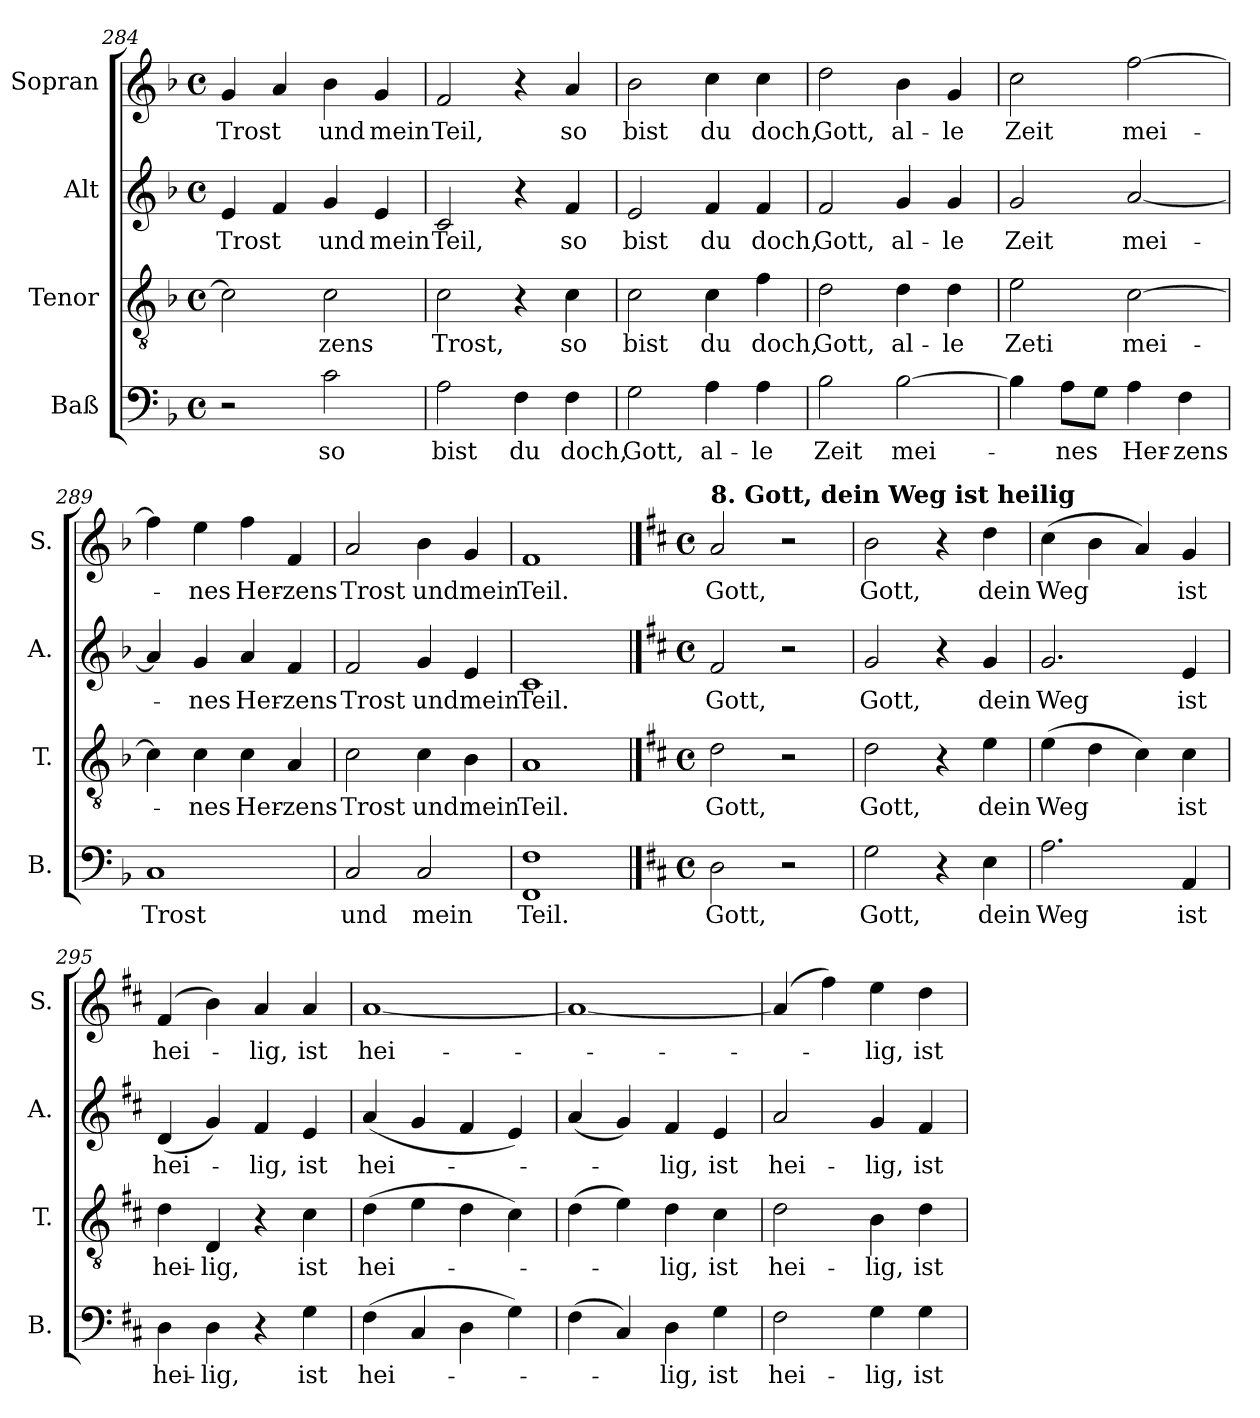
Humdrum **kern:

**kern	**text	**kern	**text	**kern	**text	**kern	**text
*part4	*part4	*part3	*part3	*part2	*part2	*part1	*part1
*staff4	*staff4	*staff3	*staff3	*staff2	*staff2	*staff1	*staff1
*I"Baß	*	*I"Tenor	*	*I"Alt	*	*I"Sopran	*
*I'B.	*	*I'T.	*	*I'A.	*	*I'S.	*
*clefF4	*	*clefGv2	*	*clefG2	*	*clefG2	*
*k[b-]	*	*k[b-]	*	*k[b-]	*	*k[b-]	*
*F:	*	*F:	*	*F:	*	*F:	*
*M4/4	*	*M4/4	*	*M4/4	*	*M4/4	*
*met(c)	*	*met(c)	*	*met(c)	*	*met(c)	*
=284	=284	=284	=284	=284	=284	=284	=284
!	!	!	!	!	!LO:LY:b	!	!LO:LY:b
2r	.	2c\]	.	4e/	Trost	4g/	Trost
.	.	.	.	4f/	.	4a/	.
!	!LO:LY:b	!	!LO:LY:b	!	!LO:LY:b	!	!LO:LY:b
2c\	so	2c\	-zens	4g/	und	4b-\	und
!	!	!	!	!	!LO:LY:b	!	!LO:LY:b
.	.	.	.	4e/	mein	4g/	mein
=285	=285	=285	=285	=285	=285	=285	=285
!	!LO:LY:b	!	!LO:LY:b	!	!LO:LY:b	!	!LO:LY:b
2A\	bist	2c\	Trost,	2c/	Teil,	2f/	Teil,
!	!LO:LY:b	!	!	!	!	!	!
4F\	du	4r	.	4r	.	4r	.
!	!LO:LY:b	!	!LO:LY:b	!	!LO:LY:b	!	!LO:LY:b
4F\	doch,	4c\	so	4f/	so	4a/	so
=286	=286	=286	=286	=286	=286	=286	=286
!	!LO:LY:b	!	!LO:LY:b	!	!LO:LY:b	!	!LO:LY:b
2G\	Gott,	2c\	bist	2e/	bist	2b-\	bist
!	!LO:LY:b	!	!LO:LY:b	!	!LO:LY:b	!	!LO:LY:b
4A\	al-	4c\	du	4f/	du	4cc\	du
!	!LO:LY:b	!	!LO:LY:b	!	!LO:LY:b	!	!LO:LY:b
4A\	-le	4f\	doch,	4f/	doch,	4cc\	doch,
!!LO:LB:g=z
=287	=287	=287	=287	=287	=287	=287	=287
!	!LO:LY:b	!	!LO:LY:b	!	!LO:LY:b	!	!LO:LY:b
2B-\	Zeit	2d\	Gott,	2f/	Gott,	2dd\	Gott,
!	!LO:LY:b	!	!LO:LY:b	!	!LO:LY:b	!	!LO:LY:b
[2B-\	mei-	4d\	al-	4g/	al-	4b-\	al-
!	!	!	!LO:LY:b	!	!LO:LY:b	!	!LO:LY:b
.	.	4d\	-le	4g/	-le	4g/	-le
=288	=288	=288	=288	=288	=288	=288	=288
!	!	!	!LO:LY:b	!	!LO:LY:b	!	!LO:LY:b
4B-\]	.	2e\	Zeti	2g/	Zeit	2cc\	Zeit
!	!LO:LY:b	!	!	!	!	!	!
8A\L	-nes	.	.	.	.	.	.
8G\J	.	.	.	.	.	.	.
!	!LO:LY:b	!	!LO:LY:b	!	!LO:LY:b	!	!LO:LY:b
4A\	Her-	[2c\	mei-	[2a/	mei-	[2ff\	mei-
!	!LO:LY:b	!	!	!	!	!	!
4F\	-zens	.	.	.	.	.	.
=289	=289	=289	=289	=289	=289	=289	=289
!	!LO:LY:b	!	!	!	!	!	!
1C	Trost	4c\]	.	4a/]	.	4ff\]	.
!	!	!	!LO:LY:b	!	!LO:LY:b	!	!LO:LY:b
.	.	4c\	-nes	4g/	-nes	4ee\	-nes
!	!	!	!LO:LY:b	!	!LO:LY:b	!	!LO:LY:b
.	.	4c\	Her-	4a/	Her-	4ff\	Her-
!	!	!	!LO:LY:b	!	!LO:LY:b	!	!LO:LY:b
.	.	4A/	-zens	4f/	-zens	4f/	-zens
=290	=290	=290	=290	=290	=290	=290	=290
!	!LO:LY:b	!	!LO:LY:b	!	!LO:LY:b	!	!LO:LY:b
2C/	und	2c\	Trost	2f/	Trost	2a/	Trost
!	!LO:LY:b	!	!LO:LY:b	!	!LO:LY:b	!	!LO:LY:b
2C/	mein	4c\	und	4g/	und	4b-\	und
!	!	!	!LO:LY:b	!	!LO:LY:b	!	!LO:LY:b
.	.	4B-\	mein	4e/	mein	4g/	mein
=291	=291	=291	=291	=291	=291	=291	=291
!	!LO:LY:b	!	!LO:LY:b	!	!LO:LY:b	!	!LO:LY:b
1FF 1F	Teil.	1A	Teil.	1c	Teil.	1f	Teil.
!!LO:PB:g=z
==292	==292	==292	==292	==292	==292	==292	==292
*k[f#c#]	*	*k[f#c#]	*	*k[f#c#]	*	*k[f#c#]	*
*D:	*	*D:	*	*D:	*	*D:	*
*M4/4	*	*M4/4	*	*M4/4	*	*M4/4	*
*met(c)	*	*met(c)	*	*met(c)	*	*met(c)	*
!	!	!	!	!	!	!LO:TX:a:B:t=8. Gott, dein Weg ist heilig	!
!	!LO:LY:b	!	!LO:LY:b	!	!LO:LY:b	!	!LO:LY:b
2D\	Gott,	2d\	Gott,	2f#/	Gott,	2a/	Gott,
2r	.	2r	.	2r	.	2r	.
=293	=293	=293	=293	=293	=293	=293	=293
!	!LO:LY:b	!	!LO:LY:b	!	!LO:LY:b	!	!LO:LY:b
2G\	Gott,	2d\	Gott,	2g/	Gott,	2b\	Gott,
4r	.	4r	.	4r	.	4r	.
!	!LO:LY:b	!	!LO:LY:b	!	!LO:LY:b	!	!LO:LY:b
4E\	dein	4e\	dein	4g/	dein	4dd\	dein
=294	=294	=294	=294	=294	=294	=294	=294
!	!LO:LY:b	!	!LO:LY:b	!	!LO:LY:b	!	!LO:LY:b
2.A\	Weg	(>4e\	Weg	2.g/	Weg	(>4cc#\	Weg
.	.	4d\	.	.	.	4b\	.
.	.	4c#\)	.	.	.	4a/)	.
!	!LO:LY:b	!	!LO:LY:b	!	!LO:LY:b	!	!LO:LY:b
4AA/	ist	4c#\	ist	4e/	ist	4g/	ist
=295	=295	=295	=295	=295	=295	=295	=295
!	!LO:LY:b	!	!LO:LY:b	!	!LO:LY:b	!	!LO:LY:b
4D\	hei-	4d\	hei-	(<4d/	hei-	(4f#/	hei-
!	!LO:LY:b	!	!LO:LY:b	!	!	!	!
4D\	-lig,	4D/	-lig,	4g/)	.	4b\)	.
!	!	!	!	!	!LO:LY:b	!	!LO:LY:b
4r	.	4r	.	4f#/	-lig,	4a/	-lig,
!	!LO:LY:b	!	!LO:LY:b	!	!LO:LY:b	!	!LO:LY:b
4G\	ist	4c#\	ist	4e/	ist	4a/	ist
=296	=296	=296	=296	=296	=296	=296	=296
!	!LO:LY:b	!	!LO:LY:b	!	!LO:LY:b	!	!LO:LY:b
(>4F#\	hei-	(>4d\	hei-	(<4a/	hei-	[1a	hei-
4C#/	.	4e\	.	4g/	.	.	.
4D\	.	4d\	.	4f#/	.	.	.
4G\)	.	4c#\)	.	4e/)	.	.	.
=297	=297	=297	=297	=297	=297	=297	=297
(>4F#\	.	(>4d\	.	(<4a/	.	1a_	.
4C#/)	.	4e\)	.	4g/)	.	.	.
!	!LO:LY:b	!	!LO:LY:b	!	!LO:LY:b	!	!
4D\	-lig,	4d\	-lig,	4f#/	-lig,	.	.
!	!LO:LY:b	!	!LO:LY:b	!	!LO:LY:b	!	!
4G\	ist	4c#\	ist	4e/	ist	.	.
!!LO:LB:g=z
=298	=298	=298	=298	=298	=298	=298	=298
!	!LO:LY:b	!	!LO:LY:b	!	!LO:LY:b	!	!
2F#\	hei-	2d\	hei-	2a/	hei-	(4a/]	.
.	.	.	.	.	.	4ff#\)	.
!	!LO:LY:b	!	!LO:LY:b	!	!LO:LY:b	!	!LO:LY:b
4G\	-lig,	4B\	-lig,	4g/	-lig,	4ee\	-lig,
!	!LO:LY:b	!	!LO:LY:b	!	!LO:LY:b	!	!LO:LY:b
4G\	ist	4d\	ist	4f#/	ist	4dd\	ist
=	=	=	=	=	=	=	=
*-	*-	*-	*-	*-	*-	*-	*-
